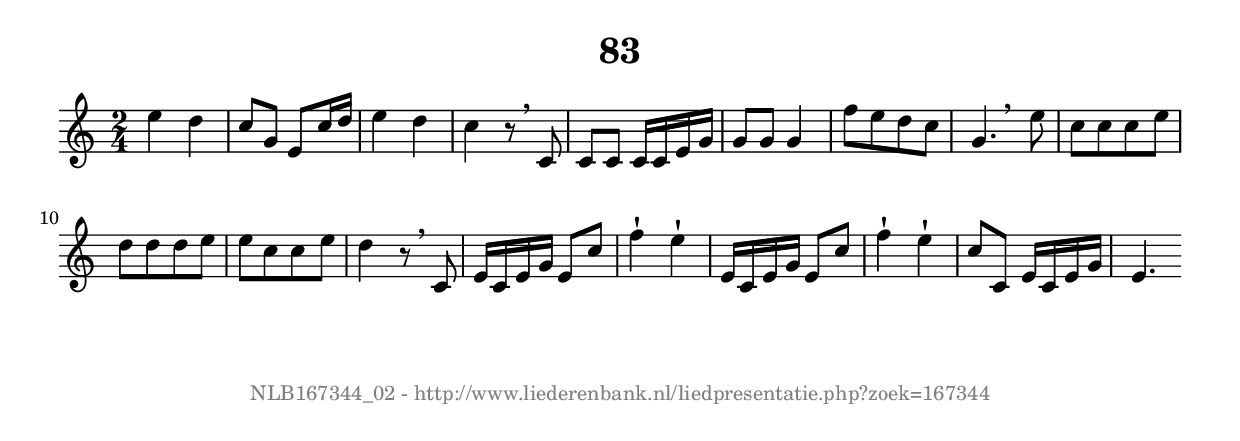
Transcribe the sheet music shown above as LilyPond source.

%
% produced by wce2krn 1.64 (7 June 2014)
%
\version"2.16"
#(append! paper-alist '(("long" . (cons (* 210 mm) (* 2000 mm)))))
#(set-default-paper-size "long")
sb = {\breathe}
mBreak = {\breathe }
bBreak = {\breathe }
x = {\once\override NoteHead #'style = #'cross }
gl=\glissando
itime={\override Staff.TimeSignature #'stencil = ##f }
ficta = {\once\set suggestAccidentals = ##t}
fine = {\once\override Score.RehearsalMark #'self-alignment-X = #1 \mark \markup {\italic{Fine}}}
dc = {\once\override Score.RehearsalMark #'self-alignment-X = #1 \mark \markup {\italic{D.C.}}}
dcf = {\once\override Score.RehearsalMark #'self-alignment-X = #1 \mark \markup {\italic{D.C. al Fine}}}
dcc = {\once\override Score.RehearsalMark #'self-alignment-X = #1 \mark \markup {\italic{D.C. al Coda}}}
ds = {\once\override Score.RehearsalMark #'self-alignment-X = #1 \mark \markup {\italic{D.S.}}}
dsf = {\once\override Score.RehearsalMark #'self-alignment-X = #1 \mark \markup {\italic{D.S. al Fine}}}
dsc = {\once\override Score.RehearsalMark #'self-alignment-X = #1 \mark \markup {\italic{D.S. al Coda}}}
pv = {\set Score.repeatCommands = #'((volta "1"))}
sv = {\set Score.repeatCommands = #'((volta "2"))}
tv = {\set Score.repeatCommands = #'((volta "3"))}
qv = {\set Score.repeatCommands = #'((volta "4"))}
xv = {\set Score.repeatCommands = #'((volta #f))}
\header{ tagline = ""
title = "83"
}
\score {{
\key c \major
\relative g'
{
\set melismaBusyProperties = #'()
\time 2/4
\tempo 4=120
\override Score.MetronomeMark #'transparent = ##t
\override Score.RehearsalMark #'break-visibility = #(vector #t #t #f)
e'4 d c8 g e c'16 d e4 d c r8 \sb c, c c c16 c e g g8 g g4 f'8[ e d c] g4. \bar":|:" \bBreak
e'8 c[ c c e] d[ d d e] e[ c c e] d4 r8 \sb c, e16 c e g e8 c' f4^\staccatissimo e^\staccatissimo e,16 c e g e8 c' f4^\staccatissimo e^\staccatissimo c8 c, e16 c e g e4. \bar":|"
 }}
 \midi { }
 \layout {
            indent = 0.0\cm
}
}
\markup { \vspace #0 } \markup { \with-color #grey \fill-line { \center-column { \smaller "NLB167344_02 - http://www.liederenbank.nl/liedpresentatie.php?zoek=167344" } } }
